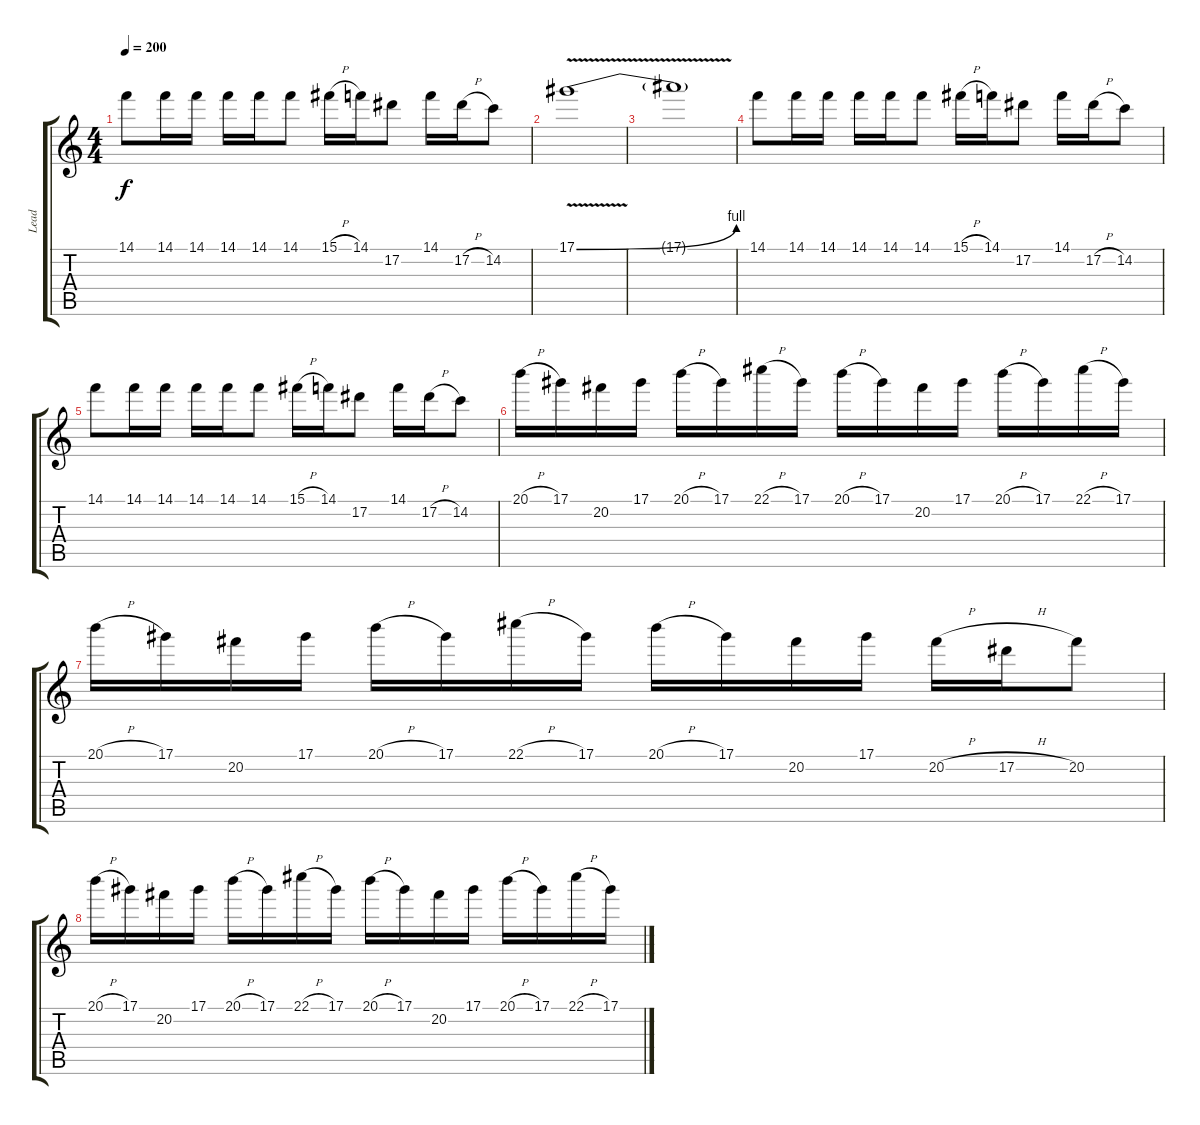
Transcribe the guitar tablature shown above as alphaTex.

\track ("Lead" "Lead") {instrument overdrivenguitar}
\staff {score tabs}
\tuning (Eb4 Bb3 Gb3 Db3 Ab2 Eb2) {hide}
\ts (4 4)
\tempo 200
\clef g2
\ks c
14.1.8{dy f} 14.1.16 14.1.16 14.1.16 14.1.16 14.1.8 15.1{h}.16 14.1.16 17.2.8 14.1.16 17.2{h}.16 14.2.8 |
17.1{be (bend 0 0 60 4) v}.1 |
17.1{t}.1 |
14.1.8 14.1.16 14.1.16 14.1.16 14.1.16 14.1.8 15.1{h}.16 14.1.16 17.2.8 14.1.16 17.2{h}.16 14.2.8 |
14.1.8 14.1.16 14.1.16 14.1.16 14.1.16 14.1.8 15.1{h}.16 14.1.16 17.2.8 14.1.16 17.2{h}.16 14.2.8 |
20.1{h}.16 17.1.16 20.2.16 17.1.16 20.1{h}.16 17.1.16 22.1{h}.16 17.1.16 20.1{h}.16 17.1.16 20.2.16 17.1.16 20.1{h}.16 17.1.16 22.1{h}.16 17.1.16 |
20.1{h}.16 17.1.16 20.2.16 17.1.16 20.1{h}.16 17.1.16 22.1{h}.16 17.1.16 20.1{h}.16 17.1.16 20.2.16 17.1.16 20.2{h}.16 17.2{h}.16 20.2.8 |
20.1{h}.16 17.1.16 20.2.16 17.1.16 20.1{h}.16 17.1.16 22.1{h}.16 17.1.16 20.1{h}.16 17.1.16 20.2.16 17.1.16 20.1{h}.16 17.1.16 22.1{h}.16 17.1.16
